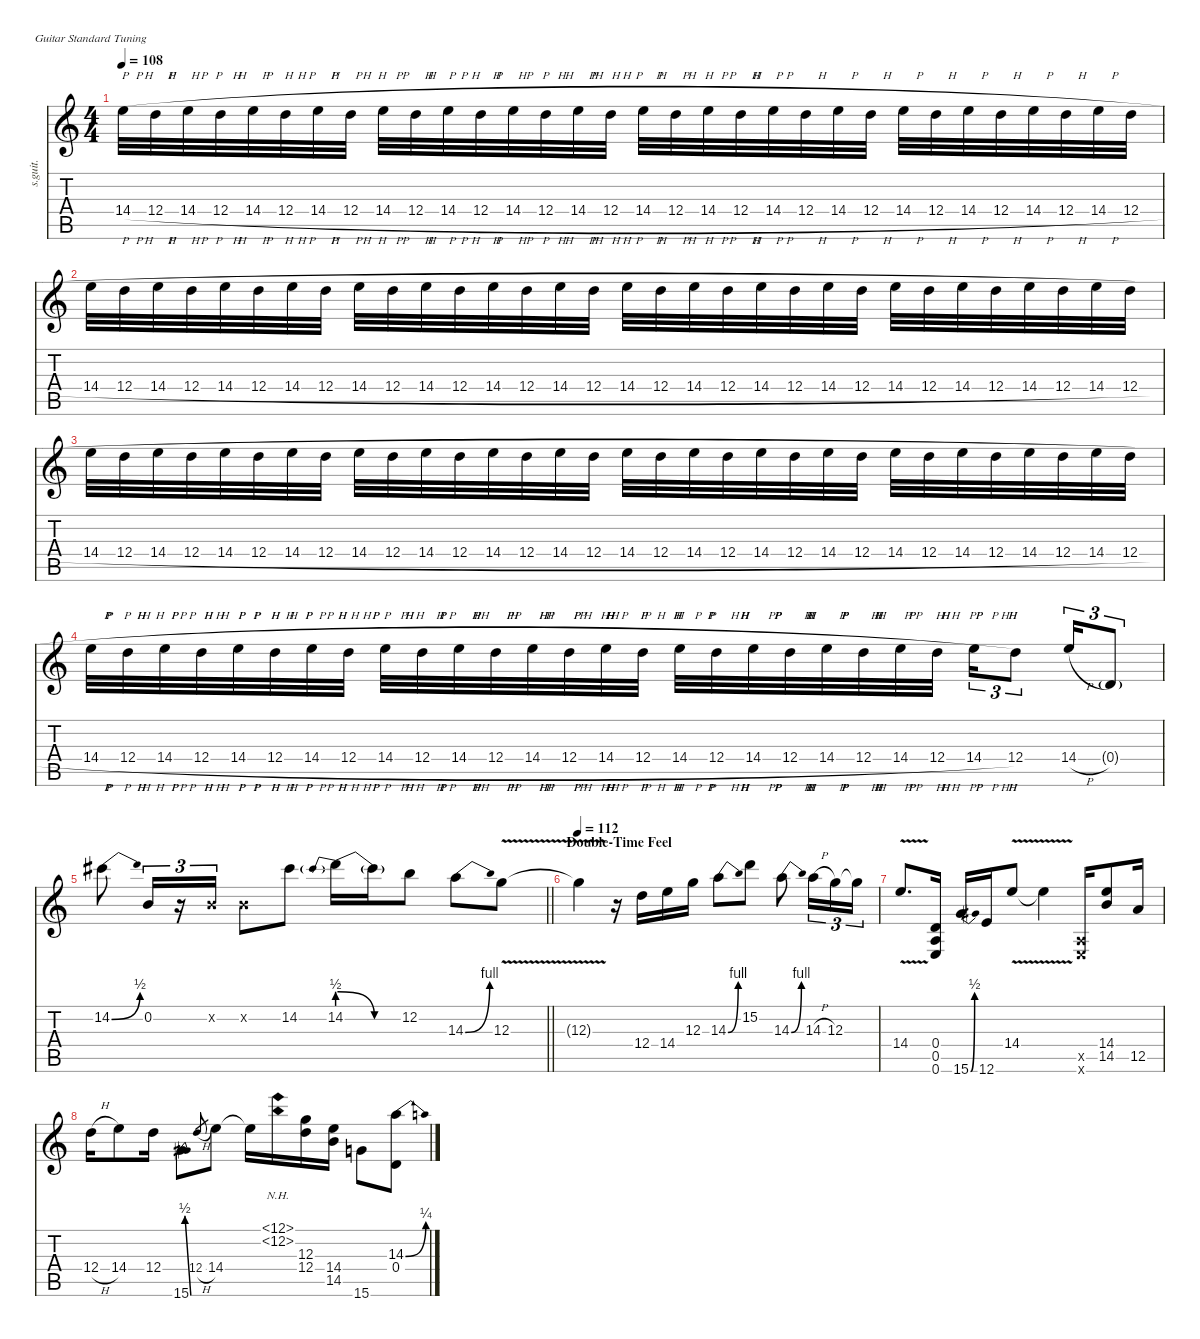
\defaultSystemsLayout 4
\hideDynamics
\bracketExtendMode nobrackets
\otherSystemsTrackNameOrientation horizontal
\track ("Overdub" "s.guit.") {instrument acousticguitarsteel}
\staff {score tabs}
\tuning (E4 B3 G3 D3 A2 E2)
\ts (4 4)
\tempo 108
\clef g2
\ks c
14.4{h}.32{dy mp beam Down} 12.4{h}.32{beam Down} 14.4{h}.32{beam Down} 12.4{h}.32{beam Down} 14.4{h}.32{beam Down} 12.4{h}.32{beam Down} 14.4{h}.32{beam Down} 12.4{h}.32{beam Down} 14.4{h}.32{beam Down} 12.4{h}.32{beam Down} 14.4{h}.32{beam Down} 12.4{h}.32{beam Down} 14.4{h}.32{beam Down} 12.4{h}.32{beam Down} 14.4{h}.32{beam Down} 12.4{h}.32{beam Down} 14.4{h}.32{beam Down} 12.4{h}.32{beam Down} 14.4{h}.32{beam Down} 12.4{h}.32{beam Down} 14.4{h}.32{beam Down} 12.4{h}.32{beam Down} 14.4{h}.32{beam Down} 12.4{h}.32{beam Down} 14.4{h}.32{beam Down} 12.4{h}.32{beam Down} 14.4{h}.32{beam Down} 12.4{h}.32{beam Down} 14.4{h}.32{beam Down} 12.4{h}.32{beam Down} 14.4{h}.32{beam Down} 12.4{h}.32{beam Down} |
14.4{h}.32{beam Down} 12.4{h}.32{beam Down} 14.4{h}.32{beam Down} 12.4{h}.32{beam Down} 14.4{h}.32{beam Down} 12.4{h}.32{beam Down} 14.4{h}.32{beam Down} 12.4{h}.32{beam Down} 14.4{h}.32{beam Down} 12.4{h}.32{beam Down} 14.4{h}.32{beam Down} 12.4{h}.32{beam Down} 14.4{h}.32{beam Down} 12.4{h}.32{beam Down} 14.4{h}.32{beam Down} 12.4{h}.32{beam Down} 14.4{h}.32{beam Down} 12.4{h}.32{beam Down} 14.4{h}.32{beam Down} 12.4{h}.32{beam Down} 14.4{h}.32{beam Down} 12.4{h}.32{beam Down} 14.4{h}.32{beam Down} 12.4{h}.32{beam Down} 14.4{h}.32{beam Down} 12.4{h}.32{beam Down} 14.4{h}.32{beam Down} 12.4{h}.32{beam Down} 14.4{h}.32{beam Down} 12.4{h}.32{beam Down} 14.4{h}.32{beam Down} 12.4{h}.32{beam Down} |
14.4{h}.32{beam Down} 12.4{h}.32{beam Down} 14.4{h}.32{beam Down} 12.4{h}.32{beam Down} 14.4{h}.32{beam Down} 12.4{h}.32{beam Down} 14.4{h}.32{beam Down} 12.4{h}.32{beam Down} 14.4{h}.32{beam Down} 12.4{h}.32{beam Down} 14.4{h}.32{beam Down} 12.4{h}.32{beam Down} 14.4{h}.32{beam Down} 12.4{h}.32{beam Down} 14.4{h}.32{beam Down} 12.4{h}.32{beam Down} 14.4{h}.32{beam Down} 12.4{h}.32{beam Down} 14.4{h}.32{beam Down} 12.4{h}.32{beam Down} 14.4{h}.32{beam Down} 12.4{h}.32{beam Down} 14.4{h}.32{beam Down} 12.4{h}.32{beam Down} 14.4{h}.32{beam Down} 12.4{h}.32{beam Down} 14.4{h}.32{beam Down} 12.4{h}.32{beam Down} 14.4{h}.32{beam Down} 12.4{h}.32{beam Down} 14.4{h}.32{beam Down} 12.4{h}.32{beam Down} |
14.4{h}.32{beam Down} 12.4{h}.32{beam Down} 14.4{h}.32{beam Down} 12.4{h}.32{beam Down} 14.4{h}.32{beam Down} 12.4{h}.32{beam Down} 14.4{h}.32{beam Down} 12.4{h}.32{beam Down} 14.4{h}.32{beam Down} 12.4{h}.32{beam Down} 14.4{h}.32{beam Down} 12.4{h}.32{beam Down} 14.4{h}.32{beam Down} 12.4{h}.32{beam Down} 14.4{h}.32{beam Down} 12.4{h}.32{beam Down} 14.4{h}.32{beam Down} 12.4{h}.32{beam Down} 14.4{h}.32{beam Down} 12.4{h}.32{beam Down} 14.4{h}.32{beam Down} 12.4{h}.32{beam Down} 14.4{h}.32{beam Down} 12.4{h}.32{beam Down} 14.4{h}.16{tu (3 2) beam Down} 12.4.8{tu (3 2) beam Down} 14.4{h}.16{tu (3 2) dy f beam Up} 0.4{g}.8{tu (3 2) dy mf beam Up} |
\barLineRight lightlight
14.2{be (bend 0 0 30 2) acc #}.8{dy ff beam Down} 0.2.16{tu (3 2) dy f beam Up} r.16{tu (3 2) beam Up} 0.2{x}.16{tu (3 2) beam Up} 0.2{x}.8{beam Down} 14.2{acc #}.8{beam Down} 14.2{be (prebendrelease 0 2 60 0)}.16{dy ff beam Down} 14.2{be (hold 0 0 60 0) t acc #}.16{dy f beam Down} 12.2.8{beam Down} 14.3{be (bend 0 0 30 4)}.8{dy ff beam Down} 12.3{v}.8{beam Down} |
\section ("" "Double-Time Feel")
\tempo 112
12.3{v t}.4{dy f beam Down} r.16{beam Down} 12.4.16{beam Down} 14.4.16{beam Down} 12.3.16{beam Down} 14.3{be (bend 0 0 30 4)}.8{dy ff beam Down} 15.2.8{dy f beam Down} 14.3{be (bend 0 0 30 4)}.8{dy ff beam Down} 14.3{h}.16{tu (3 2) dy f beam Down} 12.3.16{tu (3 2) beam Down} 12.3{t}.16{tu (3 2) beam Down} |
14.4{v}.8{d dy ff beam Up} (0.4 0.5 0.6).16{dy f beam Up} 15.6{be (bend 0 0 30 2)}.16{beam Up} 12.6.16{dy mf beam Up} 14.4{v}.8{dy ff beam Up} 14.4{v t}.4{dy f beam Down} (0.5{x} 0.6{x}).16{beam Up} (14.4 14.5).8{beam Up} 12.5.16{beam Up} |
12.4{h}.16{dy ff beam Down} 14.4.8{dy f beam Down} 12.4.16{beam Down} 15.6{be (bend 0 0 30 2)}.8{beam Down} 12.4{h}.8{gr dy mp beam Up} 14.4.8{dy f beam Down} 14.4{t}.16{beam Down} (12.1{nh} 12.2{nh}).16{beam Down} (12.3 12.4).16{beam Down} (14.4 14.5).16{beam Down} 15.6.8{beam Down} (14.3{be (bend 0 0 30 1)} 0.4).8{beam Down}
